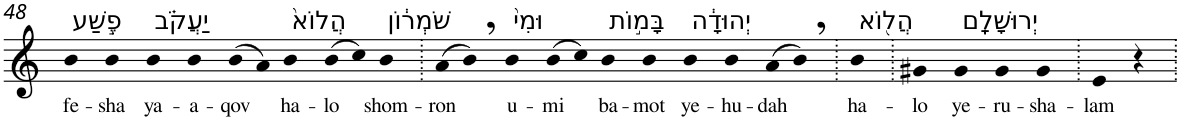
**kern	**text
*part1	*part1
*staff1	*staff1
*I"Piano	*
*I'Pno	*
!!LO:PB:g=z
*clefG2	*
*k[]	*
=48	=48
!LO:TX:a:t=פֶ֣שַׁע	!
!	!LO:LY:b
4b	fe-
!	!LO:LY:b
4b	-sha
!LO:TX:a:t=יַעֲקֹ֗ב	!
!	!LO:LY:b
4b	ya-
!	!LO:LY:b
4b	-a-
!	!LO:LY:b
(>8b	-qov
8a)	.
!LO:TX:a:t=הֲלוֹא֙	!
!	!LO:LY:b
4b	ha-
!	!LO:LY:b
(>8b	-lo
8cc)	.
!LO:TX:a:t=שֹׁמְר֔וֹן	!
!	!LO:LY:b
4b	shom-
=49.	=49.
!	!LO:LY:b
(>8a	-ron
8b,)	.
!LO:TX:a:t=וּמִי֙	!
!	!LO:LY:b
4b	u-
!	!LO:LY:b
(>8b	-mi
8cc)	.
!LO:TX:a:t=בָּמ֣וֹת	!
!	!LO:LY:b
4b	ba-
!	!LO:LY:b
4b	-mot
!LO:TX:a:t=יְהוּדָ֔ה	!
!	!LO:LY:b
4b	ye-
!	!LO:LY:b
4b	-hu-
!	!LO:LY:b
(>8a	-dah
8b,)	.
=50.	=50.
!LO:TX:a:t=הֲל֖וֹא	!
!	!LO:LY:b
4b	ha-
=51.	=51.
!	!LO:LY:b
4g#X	-lo
!LO:TX:a:t=יְרוּשָׁלִָֽם	!
!	!LO:LY:b
4g#	ye-
!	!LO:LY:b
4g#	-ru-
!	!LO:LY:b
4g#	-sha-
=52.	=52.
!	!LO:LY:b
4e	-lam
4r	.
=.	=.
*-	*-
